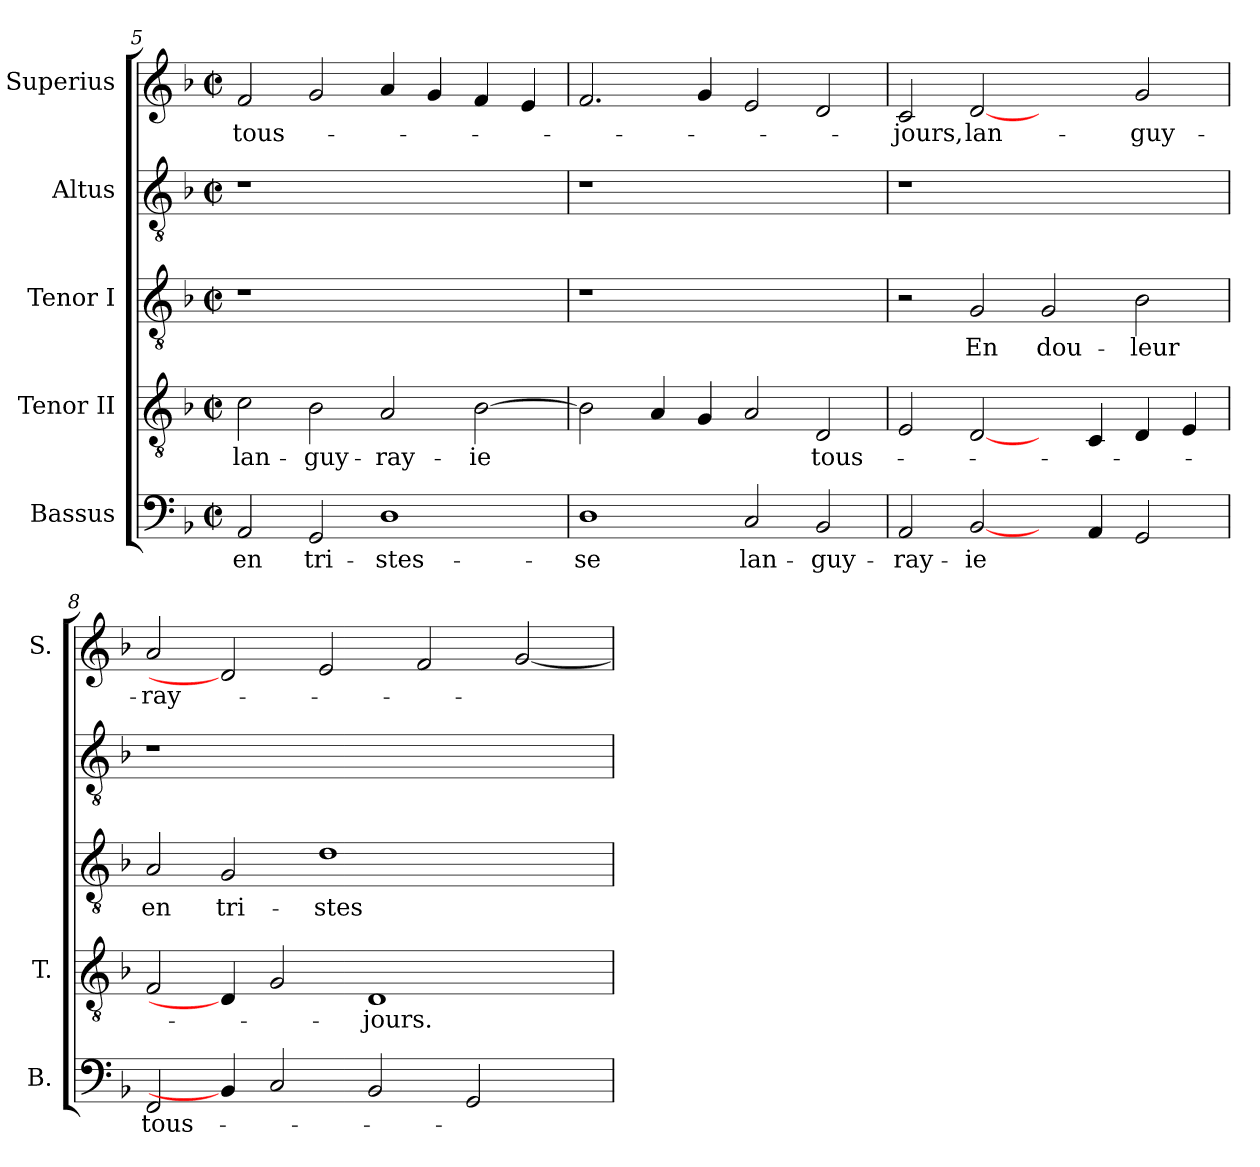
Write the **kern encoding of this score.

**kern	**text	**kern	**text	**kern	**text	**kern	**kern	**text
*part5	*part5	*part4	*part4	*part3	*part3	*part2	*part1	*part1
*staff5	*staff5	*staff4	*staff4	*staff3	*staff3	*staff2	*staff1	*staff1
*I"Bassus	*	*I"Tenor II	*	*I"Tenor I	*	*I"Altus	*I"Superius	*
*I'B.	*	*I'T.	*	*	*	*	*I'S.	*
!!LO:LB:g=z
*clefF4	*	*clefGv2	*	*clefGv2	*	*clefGv2	*clefG2	*
*	*	*ITrd7c12	*	*ITrd7c12	*	*ITrd7c12	*	*
*k[b-]	*	*k[b-]	*	*k[b-]	*	*k[b-]	*k[b-]	*
*F:	*	*F:	*	*F:	*	*F:	*F:	*
*M2/2	*	*M2/2	*	*M2/2	*	*M2/2	*M2/2	*
*met(c|)	*	*met(c|)	*	*met(c|)	*	*met(c|)	*met(c|)	*
=5	=5	=5	=5	=5	=5	=5	=5	=5
!	!LO:LY:b:color=#000000	!	!	!	!	!	!	!
!	!	!	!LO:LY:b:color=#000000	!LO:N:vis=1	!	!LO:N:vis=1	!	!
!	!	!	!	!	!	!	!	!LO:LY:b:color=#000000
2AAi/	en	2Ci\	lan-	1r	.	1r	2fi/	tous-
!	!LO:LY:b:color=#000000	!	!	!	!	!	!	!
!	!	!	!LO:LY:b:color=#000000	!	!	!	!	!
2GGi/	tri-	2BB-i\	-guy-	.	.	.	2gi/	.
!	!LO:LY:b:color=#000000	!	!	!	!	!	!	!
!	!	!	!LO:LY:b:color=#000000	!	!	!	!	!
1Di	-stes-	2AAi/	-ray-	1ryy	.	1ryy	4ai/	.
.	.	.	.	.	.	.	4gi/	.
!	!	!	!LO:LY:b:color=#000000	!	!	!	!	!
.	.	[>2BB-i\	-ie	.	.	.	4fi/	.
.	.	.	.	.	.	.	4ei/	.
=6	=6	=6	=6	=6	=6	=6	=6	=6
!	!LO:LY:b:color=#000000	!	!	!LO:N:vis=1	!	!LO:N:vis=1	!	!
1Di	-se	2BB-i\]	.	1r	.	1r	2.fi/	.
.	.	4AAi/	.	.	.	.	.	.
.	.	4GGi/	.	.	.	.	4gi/	.
!	!LO:LY:b:color=#000000	!	!	!	!	!	!	!
2Ci/	lan-	2AAi/	.	1ryy	.	1ryy	2ei/	.
!	!LO:LY:b:color=#000000	!	!	!	!	!	!	!
!	!	!	!LO:LY:b:color=#000000	!	!	!	!	!
2BB-i/	-guy-	2DDi/	tous-	.	.	.	2di/	.
=7	=7	=7	=7	=7	=7	=7	=7	=7
!	!LO:LY:b:color=#000000	!	!	!	!	!LO:N:vis=1	!	!
!	!	!	!	!	!	!	!	!LO:LY:b:color=#000000
2AAi/	-ray-	2EEi/	.	2r	.	1r	2ci/	-jours,
!	!LO:LY:b:color=#000000	!	!	!	!	!	!	!
!	!	!	!	!	!LO:LY:b:color=#000000	!	!	!
!	!	!	!	!	!	!	!	!LO:LY:b:color=#000000
[2BB-i/	-ie	[2DDi/	.	2GGi/	En	.	[2di	lan-
!	!	!	!	!	!LO:LY:b:color=#000000	!	!	!
4ryy	.	4ryy	.	2GGi/	dou-	1ryy	2ryy	.
4AAi/	.	4CCi/	.	.	.	.	.	.
!	!	!	!	!	!LO:LY:b:color=#000000	!	!	!
!	!	!	!	!	!	!	!	!LO:LY:b:color=#000000
2GGi/	.	4DDi/	.	2BB-i\	-leur	.	2gi/	-guy-
.	.	4EEi/	.	.	.	.	.	.
=8	=8	=8	=8	=8	=8	=8	=8	=8
!	!LO:LY:b:color=#000000	!	!	!	!	!	!	!
!	!	!	!	!	!LO:LY:b:color=#000000	!LO:N:vis=1	!	!
!	!	!	!	!	!	!	!	!LO:LY:b:color=#000000
2FFi/	tous-	2FFi/	.	2AAi/	en	1r	2ai/	-ray-
!	!	!	!	!	!LO:LY:b:color=#000000	!	!	!
4BB-i/]	.	4DDi/]	.	2GGi/	tri-	.	2di]	.
2Ci/	.	2GGi/	.	.	.	.	.	.
!	!	!	!	!	!LO:LY:b:color=#000000	!	!	!
.	.	.	.	1Di	-stes-	1.ryy	2ei/	.
!	!	!	!LO:LY:b:color=#000000	!	!	!	!	!
2BB-i/	.	1DDi	-jours.	.	.	.	.	.
.	.	.	.	.	.	.	2fi/	.
2GGi/	.	.	.	.	.	.	.	.
.	.	.	.	2ryy	.	.	[<2gi/	.
4ryy	.	4ryy	.	.	.	.	.	.
=	=	=	=	=	=	=	=	=
*-	*-	*-	*-	*-	*-	*-	*-	*-
